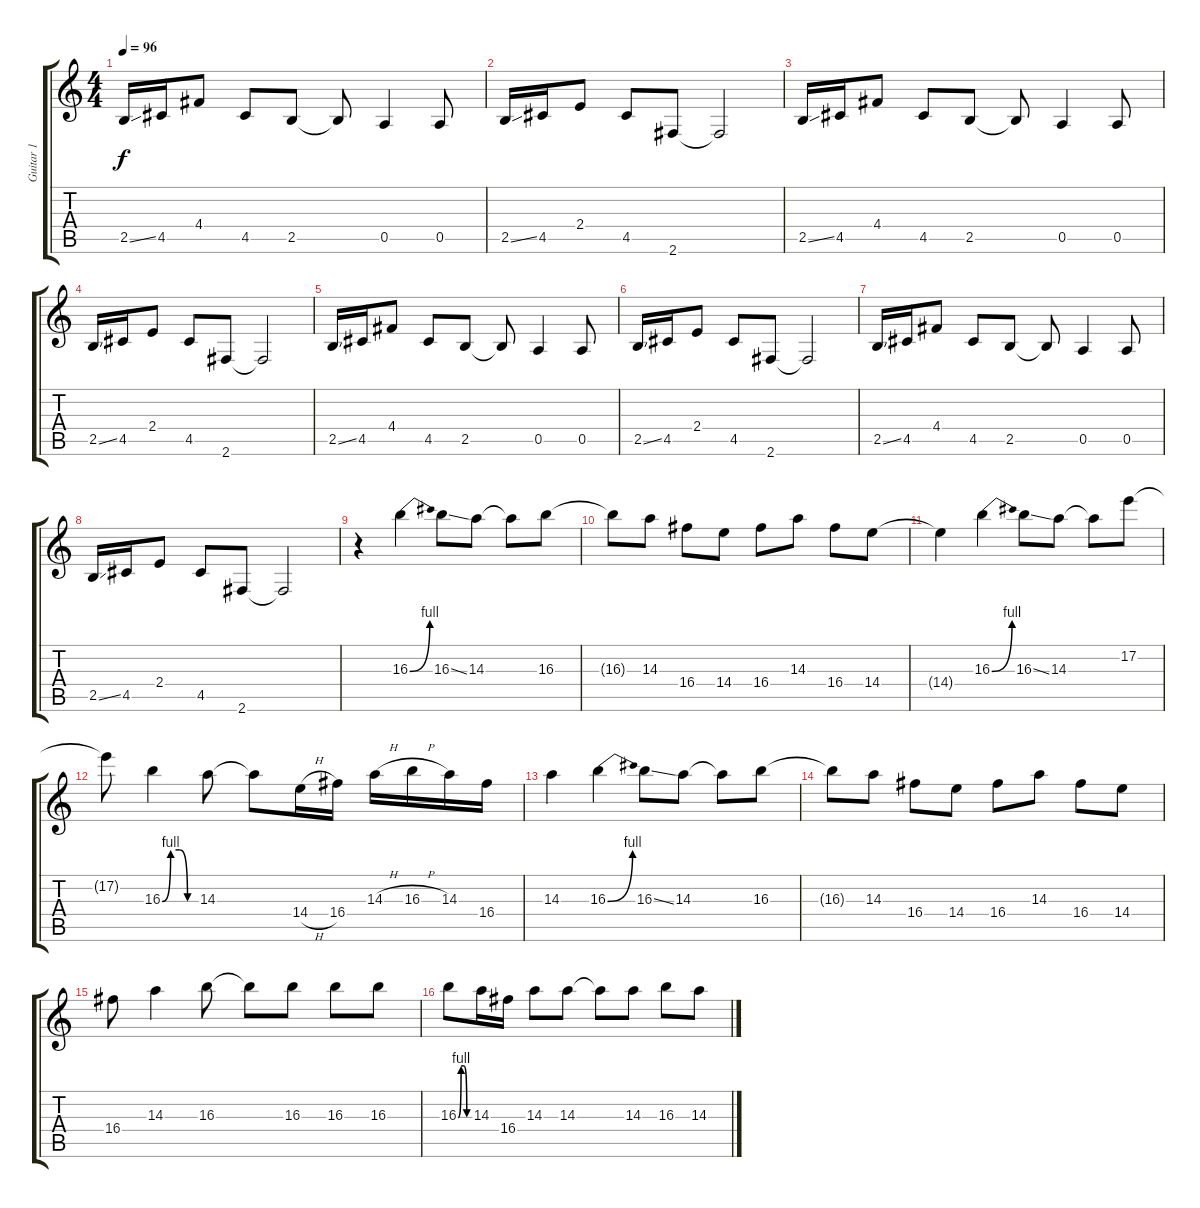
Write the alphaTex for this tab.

\track ("Guitar 1" "Guitar 1") {instrument distortionguitar}
\staff {score tabs}
\tuning (E4 B3 G3 D3 A2 E2) {hide}
\ts (4 4)
\tempo 96
\clef g2
\ks c
2.5{ss}.16{dy f} 4.5.16 4.4.8 4.5.8 2.5.8 2.5{t}.8 0.5.4 0.5.8 |
2.5{ss}.16 4.5.16 2.4.8 4.5.8 2.6.8 2.6{t}.2 |
2.5{ss}.16 4.5.16 4.4.8 4.5.8 2.5.8 2.5{t}.8 0.5.4 0.5.8 |
2.5{ss}.16 4.5.16 2.4.8 4.5.8 2.6.8 2.6{t}.2 |
2.5{ss}.16 4.5.16 4.4.8 4.5.8 2.5.8 2.5{t}.8 0.5.4 0.5.8 |
2.5{ss}.16 4.5.16 2.4.8 4.5.8 2.6.8 2.6{t}.2 |
2.5{ss}.16 4.5.16 4.4.8 4.5.8 2.5.8 2.5{t}.8 0.5.4 0.5.8 |
2.5{ss}.16 4.5.16 2.4.8 4.5.8 2.6.8 2.6{t}.2 |
r.4 16.3{be (bend 0 0 60 4)}.4 16.3{ss}.8 14.3.8 14.3{t}.8 16.3.8 |
16.3{t}.8 14.3.8 16.4.8 14.4.8 16.4.8 14.3.8 16.4.8 14.4.8 |
14.4{t}.4 16.3{be (bend 0 0 60 4)}.4 16.3{ss}.8 14.3.8 14.3{t}.8 17.2.8 |
17.2{t}.8 16.3{be (custom 0 0 15 4 30 4 45 0 60 0)}.4 14.3.8 14.3{t}.8 14.4{h}.16 16.4.16 14.3{h}.16 16.3{h}.16 14.3.16 16.4.16 |
14.3.4 16.3{be (bend 0 0 60 4)}.4 16.3{ss}.8 14.3.8 14.3{t}.8 16.3.8 |
16.3{t}.8 14.3.8 16.4.8 14.4.8 16.4.8 14.3.8 16.4.8 14.4.8 |
16.4.8 14.3.4 16.3.8 16.3{t}.8 16.3.8 16.3.8 16.3.8 |
16.3{be (custom 0 0 15 4 30 4 45 0 60 0)}.8 14.3.16 16.4.16 14.3.8 14.3.8 14.3{t}.8 14.3.8 16.3.8 14.3.8
